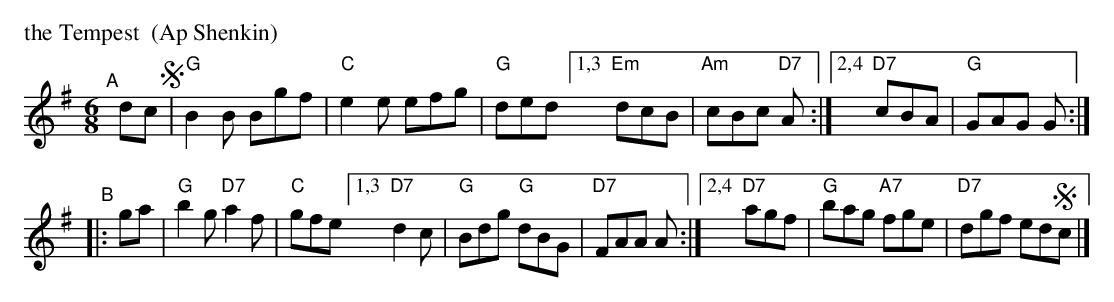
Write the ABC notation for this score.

X:1
P: the Tempest  (Ap Shenkin)
M: 6/8
L: 1/8
K: G
"^A"[|] dc !segno!\
| "G"B2B Bgf | "C"e2e efg | "G"ded [1,3 "Em"dcB | "Am"cBc "D7"A \
                                 :|[2,4 "D7"cBA | "G"GAG G :|
"^B"|: ga \
| "G"b2g "D7"a2f | "C"gfe [1,3 "D7"d2c | "G"Bdg "G"dBG | "D7"FAA A  \
                        :|[2,4  "D7"agf | "G"bag "A7"fge | "D7"dgf ed!segno!c |]
